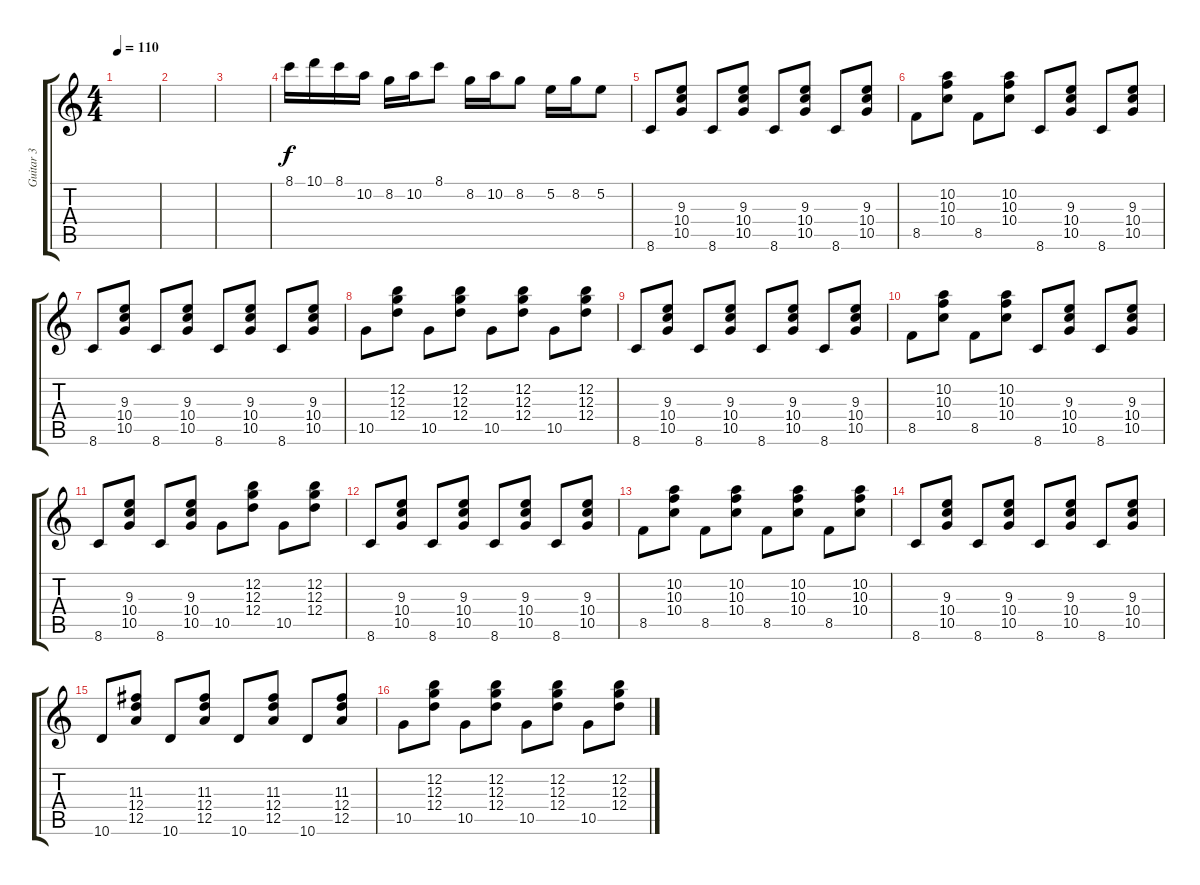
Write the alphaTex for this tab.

\track ("Guitar 3" "Guitar 3") {instrument acousticguitarsteel}
\staff {score tabs}
\tuning (E4 B3 G3 D3 A2 E2) {hide}
\ts (4 4)
\tempo 110
\clef g2
\ks c
|
|
|
8.1.16 10.1.16 8.1.16 10.2.16 8.2.16 10.2.16 8.1.8 8.2.16 10.2.16 8.2.8 5.2.16 8.2.16 5.2.8 |
8.6.8 (9.3 10.4 10.5).8 8.6.8 (9.3 10.4 10.5).8 8.6.8 (9.3 10.4 10.5).8 8.6.8 (9.3 10.4 10.5).8 |
8.5.8 (10.2 10.3 10.4).8 8.5.8 (10.2 10.3 10.4).8 8.6.8 (9.3 10.4 10.5).8 8.6.8 (9.3 10.4 10.5).8 |
8.6.8 (9.3 10.4 10.5).8 8.6.8 (9.3 10.4 10.5).8 8.6.8 (9.3 10.4 10.5).8 8.6.8 (9.3 10.4 10.5).8 |
10.5.8 (12.2 12.3 12.4).8 10.5.8 (12.2 12.3 12.4).8 10.5.8 (12.2 12.3 12.4).8 10.5.8 (12.2 12.3 12.4).8 |
8.6.8 (9.3 10.4 10.5).8 8.6.8 (9.3 10.4 10.5).8 8.6.8 (9.3 10.4 10.5).8 8.6.8 (9.3 10.4 10.5).8 |
8.5.8 (10.2 10.3 10.4).8 8.5.8 (10.2 10.3 10.4).8 8.6.8 (9.3 10.4 10.5).8 8.6.8 (9.3 10.4 10.5).8 |
8.6.8 (9.3 10.4 10.5).8 8.6.8 (9.3 10.4 10.5).8 10.5.8 (12.2 12.3 12.4).8 10.5.8 (12.2 12.3 12.4).8 |
8.6.8 (9.3 10.4 10.5).8 8.6.8 (9.3 10.4 10.5).8 8.6.8 (9.3 10.4 10.5).8 8.6.8 (9.3 10.4 10.5).8 |
8.5.8 (10.2 10.3 10.4).8 8.5.8 (10.2 10.3 10.4).8 8.5.8 (10.2 10.3 10.4).8 8.5.8 (10.2 10.3 10.4).8 |
8.6.8 (9.3 10.4 10.5).8 8.6.8 (9.3 10.4 10.5).8 8.6.8 (9.3 10.4 10.5).8 8.6.8 (9.3 10.4 10.5).8 |
10.6.8 (11.3 12.4 12.5).8 10.6.8 (11.3 12.4 12.5).8 10.6.8 (11.3 12.4 12.5).8 10.6.8 (11.3 12.4 12.5).8 |
10.5.8 (12.2 12.3 12.4).8 10.5.8 (12.2 12.3 12.4).8 10.5.8 (12.2 12.3 12.4).8 10.5.8 (12.2 12.3 12.4).8
